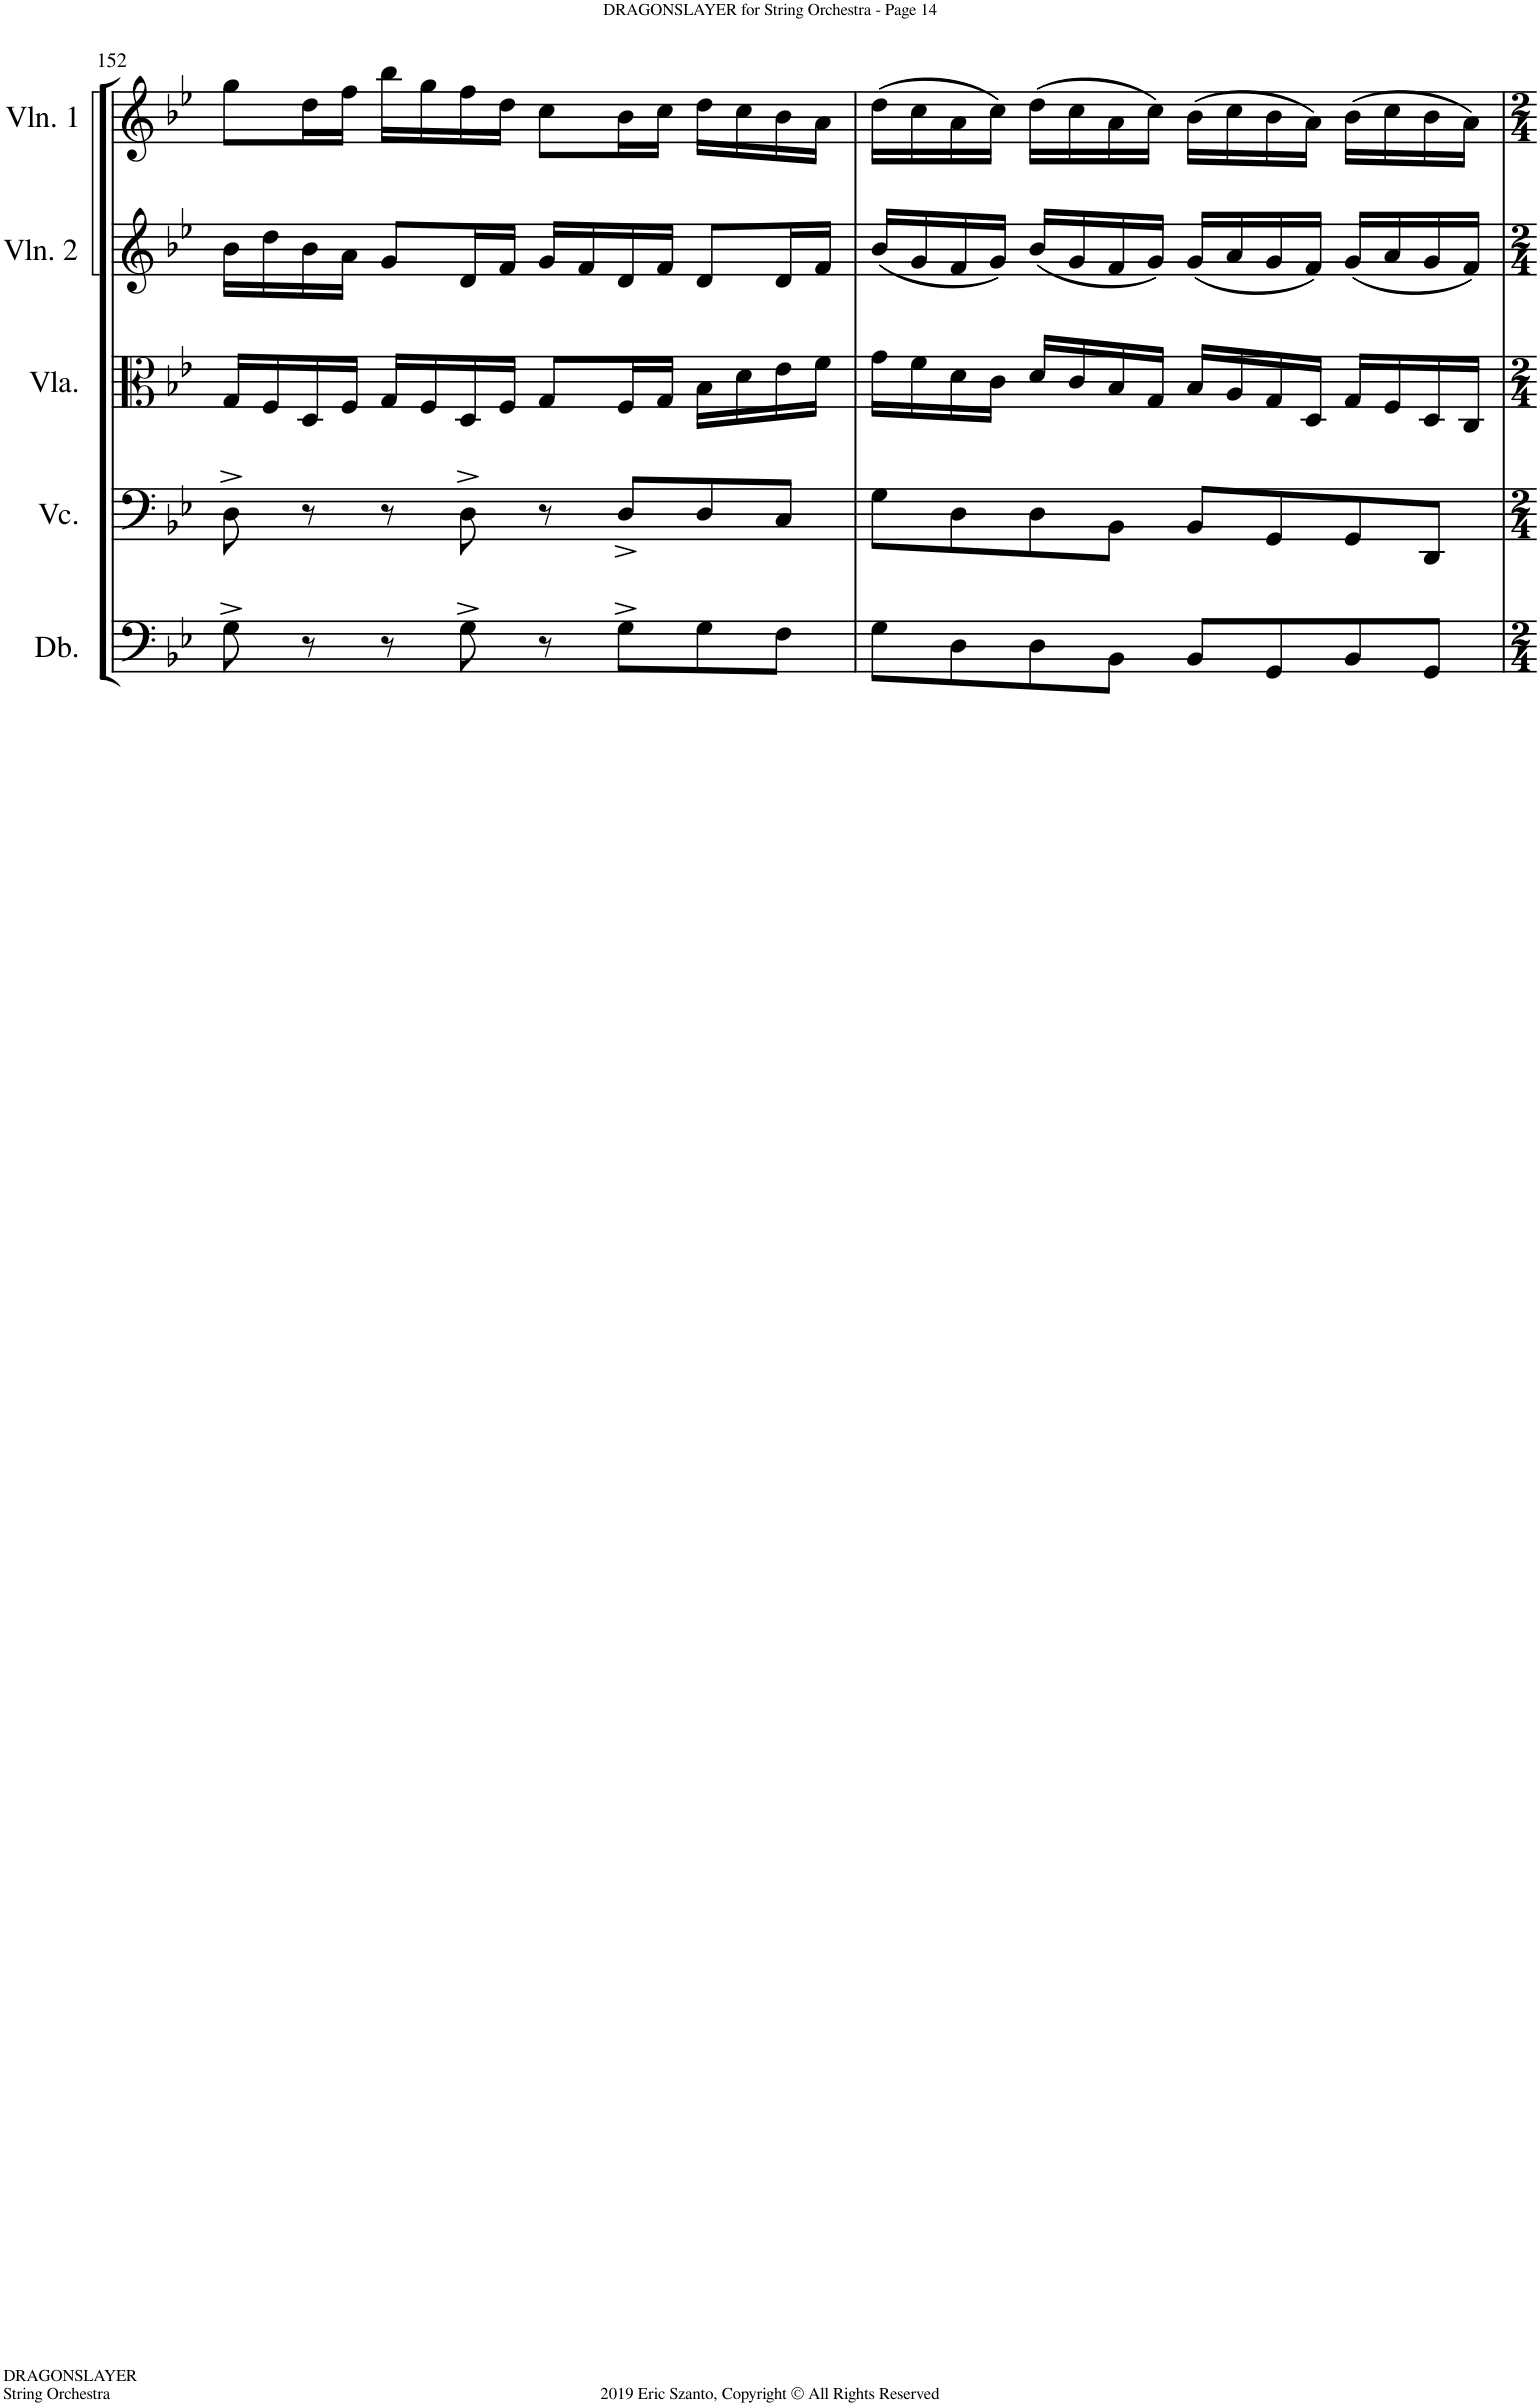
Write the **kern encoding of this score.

**kern	**kern	**kern	**kern	**kern
*part5	*part4	*part3	*part2	*part1
*staff5	*staff4	*staff3	*staff2	*staff1
*I"Double Bass	*I"Cello	*I"Viola	*I"Violin 2	*I"Violin 1
*I'Db.	*	*I'Vla.	*I'Vln. 2	*I'Vln. 1
!!LO:PB:g=z
*clefF4	*clefF4	*clefC3	*clefG2	*clefG2
*Trd7c12	*	*	*	*
*k[b-e-]	*k[b-e-]	*k[b-e-]	*k[b-e-]	*k[b-e-]
*M4/4	*M4/4	*M4/4	*M4/4	*M4/4
=152	=152	=152	=152	=152
8G^\	8D^\	16G/LL	16b-\LL	8gg\L
.	.	16F/	16dd\	.
8r	8r	16D/	16b-\	16dd\L
.	.	16F/JJ	16a\JJ	16ff\JJ
8r	8r	16G/LL	8g/L	16bb-\LL
.	.	16F/	.	16gg\
8G^\	8D^\	16D/	16d/L	16ff\
.	.	16F/JJ	16f/JJ	16dd\JJ
8r	8r	8G/L	16g/LL	8cc\L
.	.	.	16f/	.
8G^\L	8D^/L	16F/L	16d/	16b-\L
.	.	16G/JJ	16f/JJ	16cc\JJ
8G\	8D/	16B-\LL	8d/L	16dd\LL
.	.	16d\	.	16cc\
8F\J	8C/J	16e-\	16d/L	16b-\
.	.	16f\JJ	16f/JJ	16a\JJ
=153	=153	=153	=153	=153
8G\L	8G\L	16g\LL	(16b-/LL	(16dd\LL
.	.	16f\	16g/	16cc\
8D\	8D\	16d\	16f/	16a\
.	.	16c\JJ	16g/JJ)	16cc\JJ)
8D\	8D\	16d/LL	(16b-/LL	(16dd\LL
.	.	16c/	16g/	16cc\
8BB-\J	8BB-\J	16B-/	16f/	16a\
.	.	16G/JJ	16g/JJ)	16cc\JJ)
8BB-/L	8BB-/L	16B-/LL	(16g/LL	(16b-\LL
.	.	16A/	16a/	16cc\
8GG/	8GG/	16G/	16g/	16b-\
.	.	16D/JJ	16f/JJ)	16a\JJ)
8BB-/	8GG/	16G/LL	(16g/LL	(16b-\LL
.	.	16F/	16a/	16cc\
8GG/J	8DD/J	16D/	16g/	16b-\
.	.	16C/JJ	16f/JJ)	16a\JJ)
=	=	=	=	=
*-	*-	*-	*-	*-
